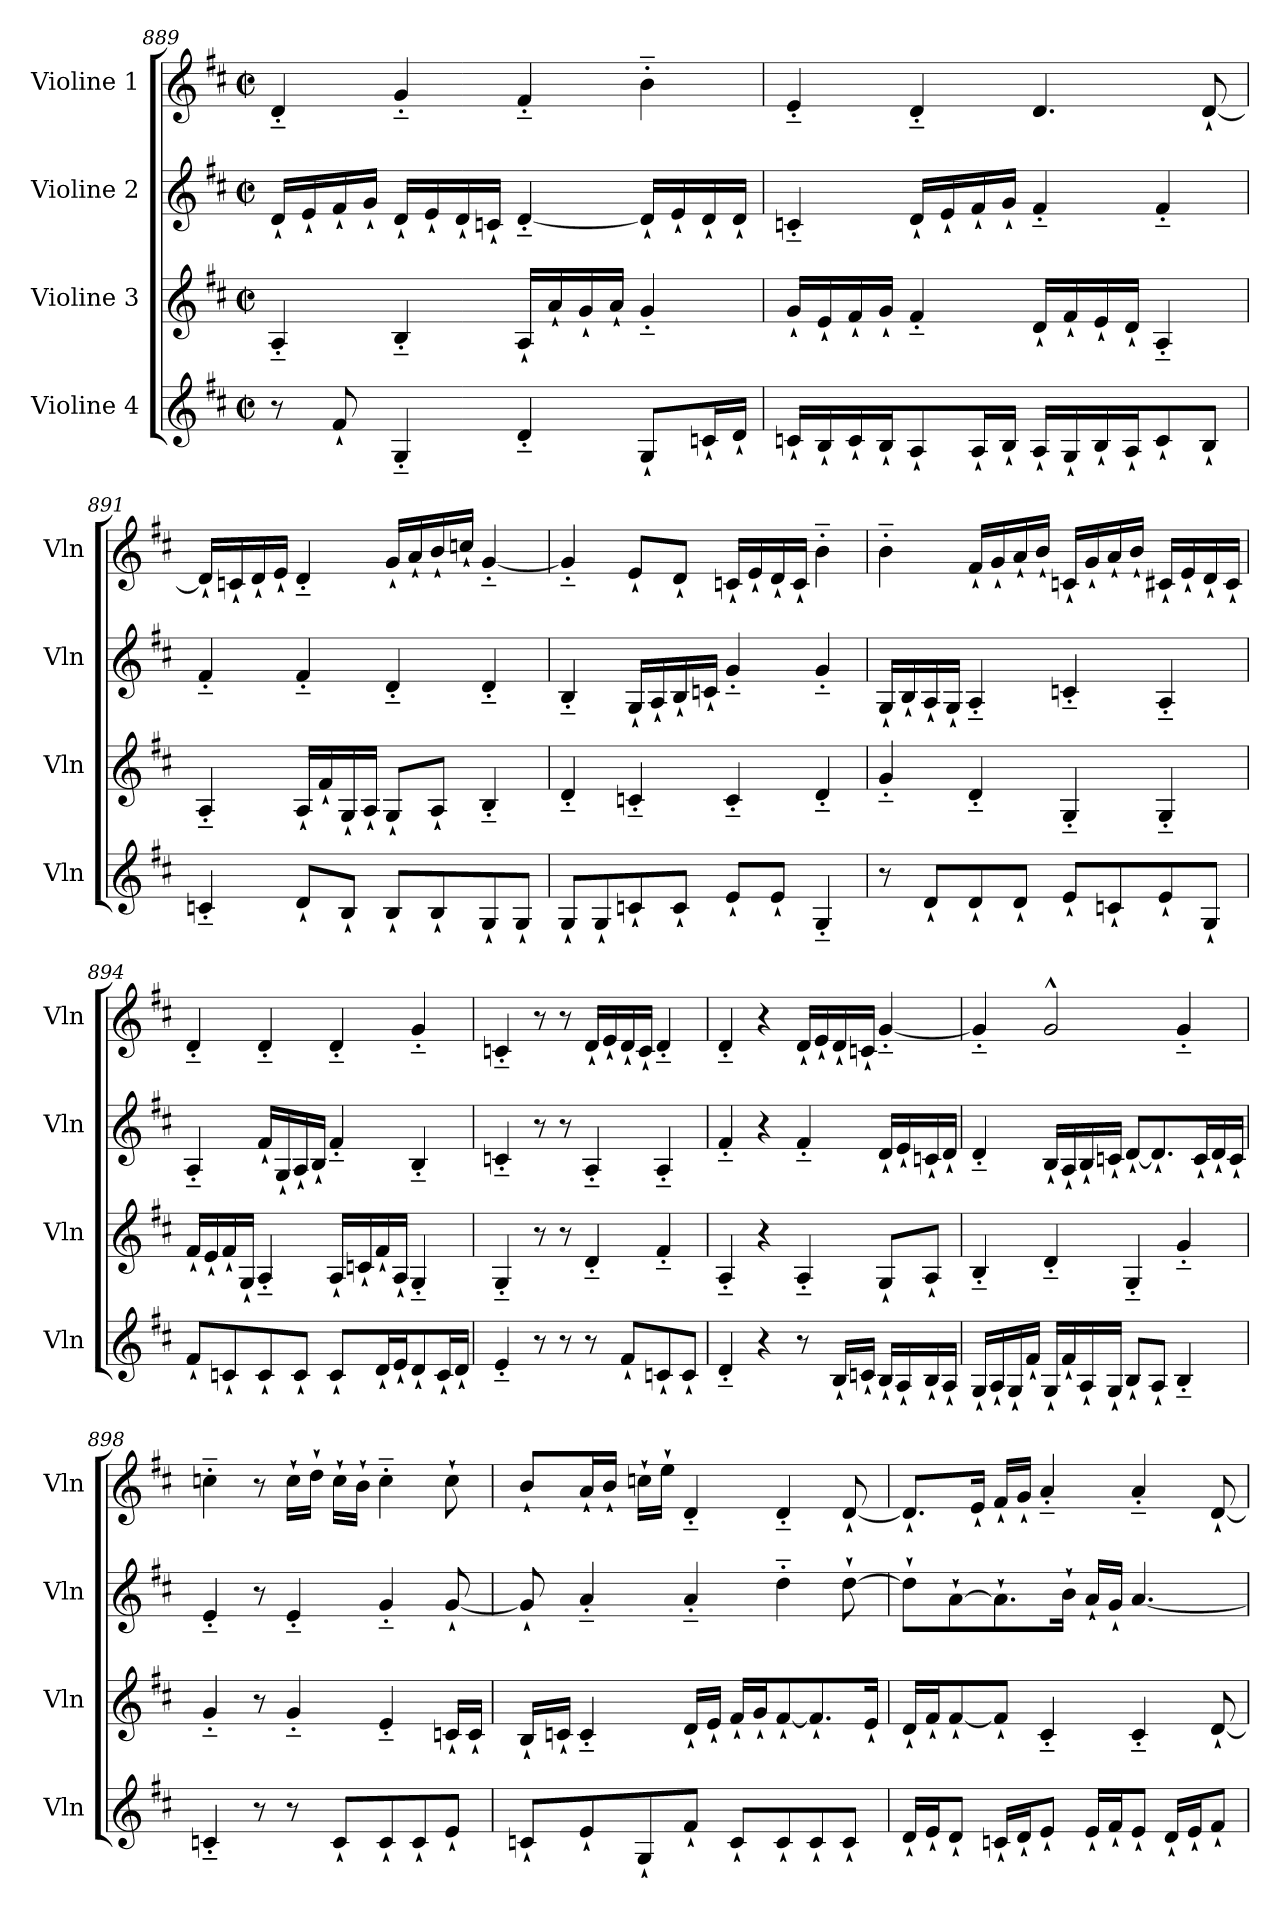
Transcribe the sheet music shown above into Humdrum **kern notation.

**kern	**kern	**kern	**kern
*part4	*part3	*part2	*part1
*staff4	*staff3	*staff2	*staff1
*I"Violine 4	*I"Violine 3	*I"Violine 2	*I"Violine 1
*I'Vln	*I'Vln	*I'Vln	*I'Vln
*clefG2	*clefG2	*clefG2	*clefG2
*k[f#c#]	*k[f#c#]	*k[f#c#]	*k[f#c#]
*D:	*D:	*D:	*D:
*M2/2	*M2/2	*M2/2	*M2/2
*met(c|)	*met(c|)	*met(c|)	*met(c|)
=889	=889	=889	=889
8r	4A~'/	16d`/LL	4d~'/
.	.	16e`/	.
8f#`/	.	16f#`/	.
.	.	16g`/JJ	.
4G~'/	4B~'/	16d`/LL	4g~'/
.	.	16e`/	.
.	.	16d`/	.
.	.	16cn`/JJ	.
4d~'/	16A`/LL	[4d~'/	4f#~'/
.	16a`/	.	.
.	16g`/	.	.
.	16a`/JJ	.	.
8G`/L	4g~'/	16d`/LL]	4b~'\
.	.	16e`/	.
16cn`/L	.	16d`/	.
16d`/JJ	.	16d`/JJ	.
!!LO:PB:g=z
=890	=890	=890	=890
16cn`/LL	16g`/LL	4cn~'/	4e~'/
16B`/	16e`/	.	.
16c`/	16f#`/	.	.
16B`/J	16g`/JJ	.	.
8A`/	4f#~'/	16d`/LL	4d~'/
.	.	16e`/	.
16A`/L	.	16f#`/	.
16B`/JJ	.	16g`/JJ	.
16A`/LL	16d`/LL	4f#~'/	4.d/
16G`/	16f#`/	.	.
16B`/	16e`/	.	.
16A`/J	16d`/JJ	.	.
8c`/	4A~'/	4f#~'/	.
8B`/J	.	.	[8d`/
=891	=891	=891	=891
4cn~'/	4A~'/	4f#~'/	16d`/LL]
.	.	.	16cn`/
.	.	.	16d`/
.	.	.	16e`/JJ
8d`/L	16A`/LL	4f#~'/	4d~'/
.	16f#`/	.	.
8B`/J	16G`/	.	.
.	16A`/JJ	.	.
8B`/L	8G`/L	4d~'/	16g`/LL
.	.	.	16a`/
8B`/	8A`/J	.	16b`/
.	.	.	16ccn`/JJ
8G`/	4B~'/	4d~'/	[4g~'/
8G`/J	.	.	.
!!LO:LB:g=z
=892	=892	=892	=892
8G`/L	4d~'/	4B~'/	4g~'/]
8G`/	.	.	.
8cn`/	4cn~'/	16G`/LL	8e`/L
.	.	16A`/	.
8c`/J	.	16B`/	8d`/J
.	.	16cn`/JJ	.
8e`/L	4c~'/	4g~'/	16cn`/LL
.	.	.	16e`/
8e`/J	.	.	16d`/
.	.	.	16c`/JJ
4G~'/	4d~'/	4g~'/	4b~'\
=893	=893	=893	=893
8r	4g~'/	16G`/LL	4b~'\
.	.	16B`/	.
8d`/L	.	16A`/	.
.	.	16G`/JJ	.
8d`/	4d~'/	4A~'/	16f#`/LL
.	.	.	16g`/
8d`/J	.	.	16a`/
.	.	.	16b`/JJ
8e`/L	4G~'/	4cn~'/	16cn`/LL
.	.	.	16g`/
8cn`/	.	.	16a`/
.	.	.	16b`/JJ
8e`/	4G~'/	4A~'/	16c#X`/LL
.	.	.	16e`/
8G`/J	.	.	16d`/
.	.	.	16c#`/JJ
!!LO:LB:g=z
=894	=894	=894	=894
8f#`/L	16f#`/LL	4A~'/	4d~'/
.	16e`/	.	.
8cn`/	16f#`/	.	.
.	16G`/JJ	.	.
8c`/	4A~'/	16f#`/LL	4d~'/
.	.	16G`/	.
8c`/J	.	16A`/	.
.	.	16B`/JJ	.
8c`/L	16A`/LL	4f#~'/	4d~'/
.	16cn`/	.	.
16d`/L	16f#`/	.	.
16e`/J	16A`/JJ	.	.
8d`/	4G~'/	4B~'/	4g~'/
16c`/L	.	.	.
16d`/JJ	.	.	.
=895	=895	=895	=895
4e~'/	4G~'/	4cn~'/	4cn~'/
8r	8r	8r	8r
8r	8r	8r	8r
8r	4d~'/	4A~'/	16d`/LL
.	.	.	16e`/
8f#`/L	.	.	16d`/
.	.	.	16c`/JJ
8cn`/	4f#~'/	4A~'/	4d~'/
8c`/J	.	.	.
=896	=896	=896	=896
4d~'/	4A~'/	4f#~'/	4d~'/
4r	4r	4r	4r
8r	4A~'/	4f#~'/	16d`/LL
.	.	.	16e`/
16B`/LL	.	.	16d`/
16cn`/JJ	.	.	16cn`/JJ
16B`/LL	8G`/L	16d`/LL	[4g~'/
16A`/	.	16e`/	.
16B`/	8A`/J	16cn`/	.
16A`/JJ	.	16d`/JJ	.
!!LO:PB:g=z
=897	=897	=897	=897
16G`/LL	4B~'/	4d~'/	4g~'/]
16A`/	.	.	.
16G`/	.	.	.
16f#`/JJ	.	.	.
16G`/LL	4d~'/	16B`/LL	2g^^/
16f#`/	.	16A`/	.
16A`/	.	16B`/	.
16G`/JJ	.	16cn`/JJ	.
8B`/L	4G~'/	[8d`/L	.
8A`/J	.	8.d`/]	.
4B~'/	4g~'/	.	4g~'/
.	.	16c`/L	.
.	.	16d`/	.
.	.	16c`/JJ	.
=898	=898	=898	=898
4cn~'/	4g~'/	4e~'/	4ccn~'\
8r	8r	8r	8r
8r	4g~'/	4e~'/	16cc`\LL
.	.	.	16dd`\JJ
8c`/L	.	.	16cc`\LL
.	.	.	16b`\JJ
8c`/	4e~'/	4g~'/	4cc~'\
8c`/	.	.	.
8e`/J	16cn`/LL	[8g`/	8cc`\
.	16c`/JJ	.	.
=899	=899	=899	=899
8cn`/L	16B`/LL	8g`/]	8b`/L
.	16cn`/JJ	.	.
8e`/	4c~'/	4a~'/	16a`/L
.	.	.	16b`/JJ
8G`/	.	.	16ccn`\LL
.	.	.	16ee`\JJ
8f#`/J	16d`/LL	4a~'/	4d~'/
.	16e`/JJ	.	.
8c`/L	16f#`/LL	.	.
.	16g`/J	.	.
8c`/	[8f#`/	4dd~'\	4d~'/
8c`/	8.f#`/]	.	.
8c`/J	.	[8dd`\	[8d`/
.	16e`/Jk	.	.
!!LO:LB:g=z
=900	=900	=900	=900
16d`/LL	16d`/LL	8dd`\L]	8.d`/L]
16e`/J	16f#`/J	.	.
8d`/J	[8f#`/	[8a`\	.
.	.	.	16e`/Jk
16cn`/LL	8f#`/J]	8.a`\]	16f#`/LL
16d`/J	.	.	16g`/JJ
8e`/J	4c#~'/	.	4a~'/
.	.	16b`\Jk	.
16e`/LL	.	16a`/LL	.
16f#`/J	.	16g`/JJ	.
8e`/J	4c#~'/	[4.a/	4a~'/
16d`/LL	.	.	.
16e`/J	.	.	.
8f#`/J	[8d`/	.	[8d`/
=	=	=	=
*-	*-	*-	*-
